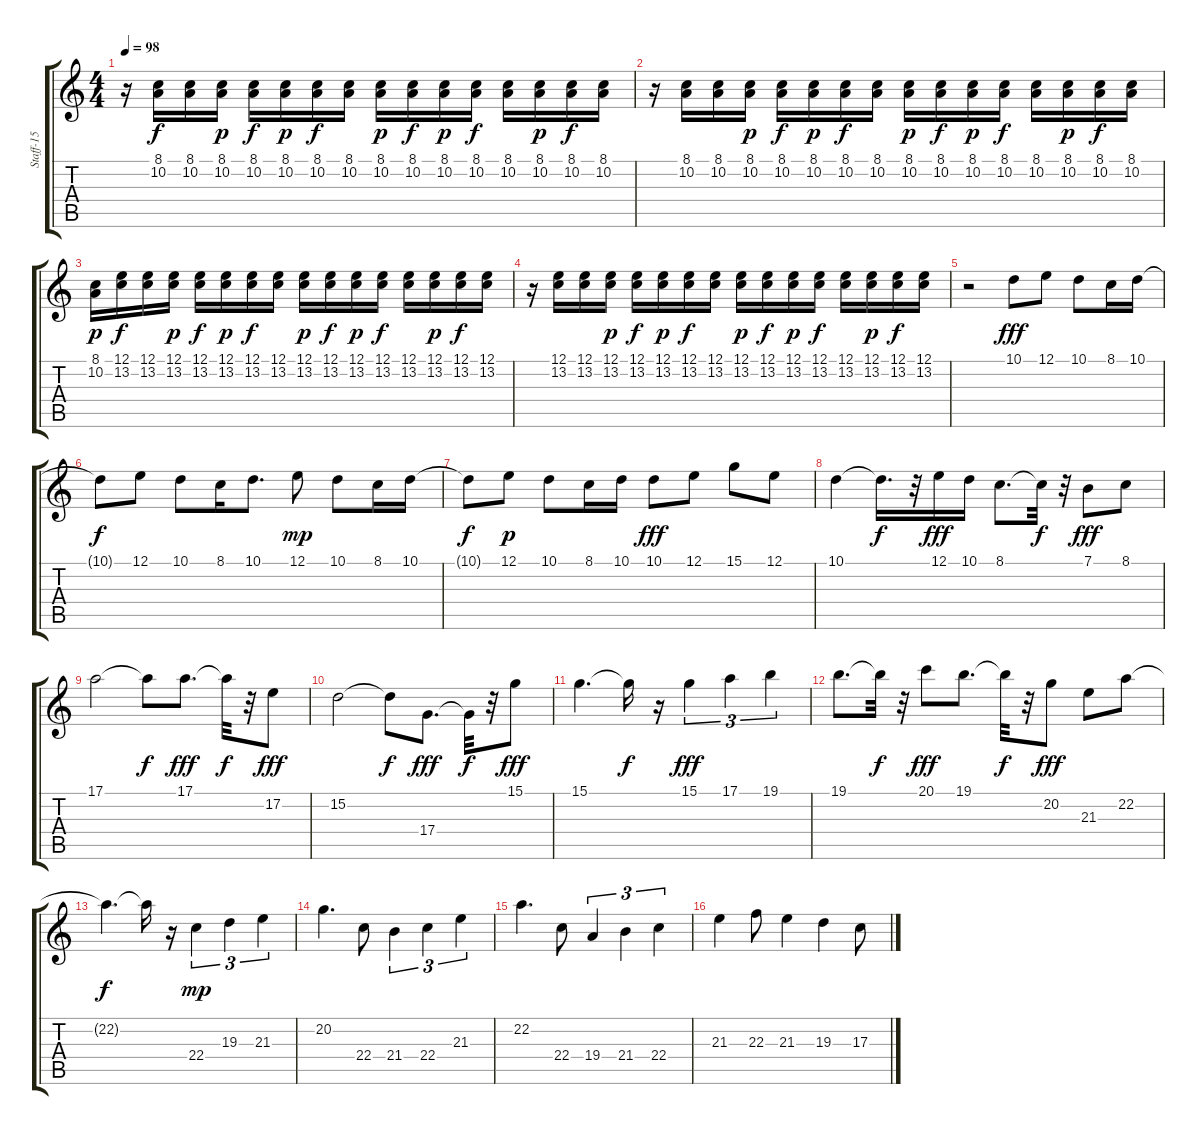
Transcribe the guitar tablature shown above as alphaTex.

\track ("Staff-15" "Staff-15") {instrument electricpiano1}
\staff {score tabs}
\tuning (E4 B3 G3 D3 A2 E2) {hide}
\ts (4 4)
\tempo 98
\clef g2
\ks c
r.16{dy mp} (8.1 10.2).16{dy f volume 10 instrument electricpiano1} (8.1 10.2).16 (8.1 10.2).16{dy p volume 10} (8.1 10.2).16{dy f volume 10} (8.1 10.2).16{dy p volume 10} (8.1 10.2).16{dy f volume 10} (8.1 10.2).16{volume 9} (8.1 10.2).16{dy p volume 9} (8.1 10.2).16{dy f volume 9} (8.1 10.2).16{dy p volume 9} (8.1 10.2).16{dy f volume 9} (8.1 10.2).16{volume 9} (8.1 10.2).16{dy p volume 9} (8.1 10.2).16{dy f volume 8} (8.1 10.2).16{volume 8} |
r.16 (8.1 10.2).16{volume 8} (8.1 10.2).16{volume 8} (8.1 10.2).16{dy p volume 8} (8.1 10.2).16{dy f volume 8} (8.1 10.2).16{dy p volume 7} (8.1 10.2).16{dy f volume 7} (8.1 10.2).16{volume 7} (8.1 10.2).16{dy p volume 7} (8.1 10.2).16{dy f volume 7} (8.1 10.2).16{dy p volume 6} (8.1 10.2).16{dy f volume 6} (8.1 10.2).16{volume 6} (8.1 10.2).16{dy p volume 6} (8.1 10.2).16{dy f volume 6} (8.1 10.2).16{volume 6} |
(8.1 10.2).16{dy p volume 5} (12.1 13.2).16{dy f volume 5} (12.1 13.2).16{volume 5} (12.1 13.2).16{dy p volume 5} (12.1 13.2).16{dy f volume 6} (12.1 13.2).16{dy p volume 6} (12.1 13.2).16{dy f volume 6} (12.1 13.2).16{volume 6} (12.1 13.2).16{dy p volume 6} (12.1 13.2).16{dy f volume 6} (12.1 13.2).16{dy p volume 7} (12.1 13.2).16{dy f volume 7} (12.1 13.2).16{volume 7} (12.1 13.2).16{dy p volume 7} (12.1 13.2).16{dy f volume 8} (12.1 13.2).16{volume 8} |
r.16 (12.1 13.2).16{volume 8} (12.1 13.2).16 (12.1 13.2).16{dy p volume 8} (12.1 13.2).16{dy f volume 8} (12.1 13.2).16{dy p volume 8} (12.1 13.2).16{dy f volume 9} (12.1 13.2).16{volume 9} (12.1 13.2).16{dy p volume 9} (12.1 13.2).16{dy f volume 9} (12.1 13.2).16{dy p volume 9} (12.1 13.2).16{dy f volume 9} (12.1 13.2).16{volume 9} (12.1 13.2).16{dy p volume 10} (12.1 13.2).16{dy f volume 10} (12.1 13.2).16{volume 10} |
r.2 10.1.8{dy fff volume 10 instrument honkytonkpiano} 12.1.8 10.1.8 8.1.16 10.1.16 |
10.1{t}.8{dy f} 12.1.8 10.1.8 8.1.16 10.1.8{d} 12.1.8{dy mp} 10.1.8 8.1.16 10.1.16 |
10.1{t}.8{dy f} 12.1.8{dy p} 10.1.8 8.1.16 10.1.16 10.1.8{dy fff} 12.1.8 15.1.8 12.1.8 |
10.1.4 10.1{t}.16{d dy f} r.32 12.1.16{dy fff} 10.1.16 8.1.8{d} 8.1{t}.32{dy f} r.32 7.1.8{dy fff} 8.1.8 |
17.1.2 17.1{t}.8{dy f} 17.1.8{d dy fff} 17.1{t}.32{dy f} r.32 17.2.8{dy fff} |
15.2.2 15.2{t}.8{dy f} 17.4.8{d dy fff} 17.4{t}.32{dy f} r.32 15.1.8{dy fff} |
15.1.4{d} 15.1{t}.16{dy f} r.16 15.1.4{tu (3 2) dy fff} 17.1.4{tu (3 2)} 19.1.4{tu (3 2)} |
19.1.8{d} 19.1{t}.32{dy f} r.32 20.1.8{dy fff} 19.1.8{d} 19.1{t}.32{dy f} r.32 20.2.8{dy fff} 21.3.8 22.2.8 |
22.2{t}.4{d dy f} 22.2{t}.16 r.16 22.4.4{tu (3 2) dy mp volume 12 instrument baritonesax} 19.3.4{tu (3 2)} 21.3.4{tu (3 2)} |
20.2.4{d} 22.4.8{instrument sopranosax} 21.4.4{tu (3 2)} 22.4.4{tu (3 2)} 21.3.4{tu (3 2)} |
22.2.4{d} 22.4.8{instrument baritonesax} 19.4.4{tu (3 2)} 21.4.4{tu (3 2)} 22.4.4{tu (3 2)} |
21.3.4 22.3.8 21.3.4 19.3.4 17.3.8
